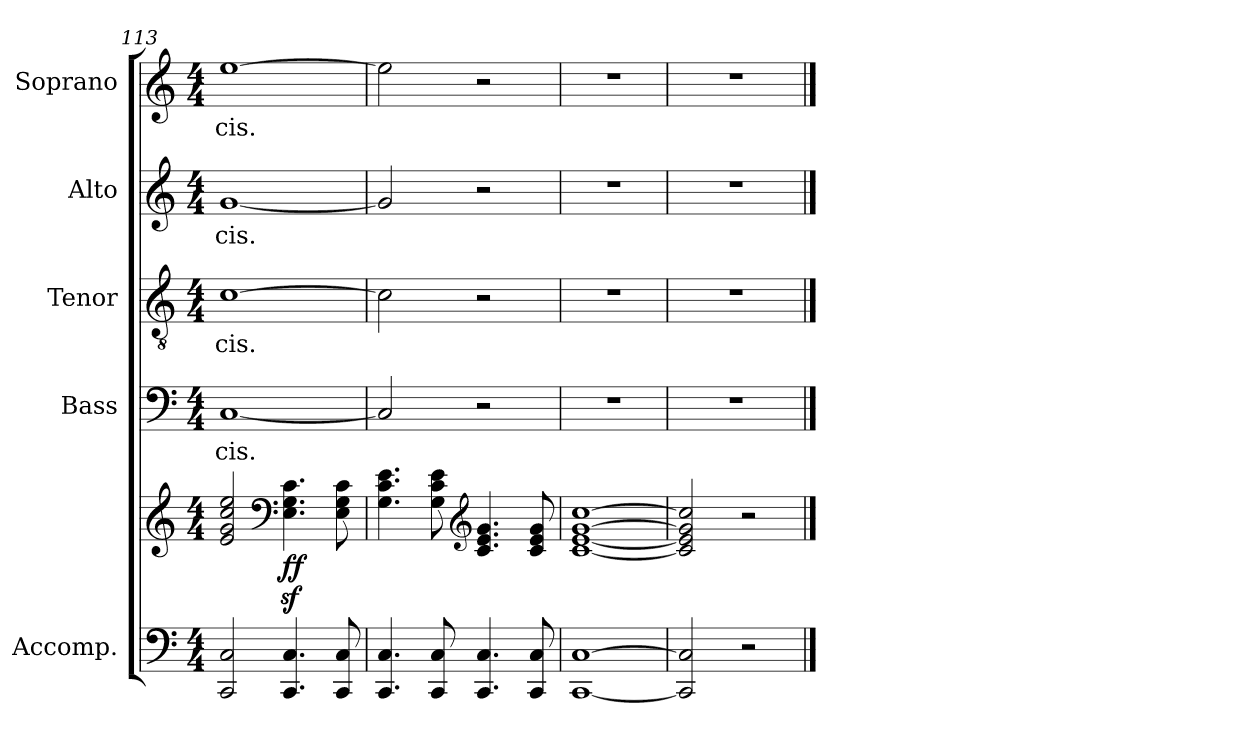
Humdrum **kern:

**kern	**kern	**dynam	**kern	**text	**kern	**text	**kern	**text	**kern	**text
*part5	*part5	*part5	*part4	*part4	*part3	*part3	*part2	*part2	*part1	*part1
*staff6	*staff5	*staff5/6	*staff4	*staff4	*staff3	*staff3	*staff2	*staff2	*staff1	*staff1
*I"Accomp.	*	*	*I"Bass	*	*I"Tenor	*	*I"Alto	*	*I"Soprano	*
*	*	*	*I'B	*	*I'T	*	*I'A	*	*I'S	*
*clefF4	*clefG2	*	*clefF4	*	*clefGv2	*	*clefG2	*	*clefG2	*
*k[]	*k[]	*	*k[]	*	*k[]	*	*k[]	*	*k[]	*
*C:	*C:	*	*C:	*	*C:	*	*C:	*	*C:	*
*M4/4	*M4/4	*	*M4/4	*	*M4/4	*	*M4/4	*	*M4/4	*
=113	=113	=113	=113	=113	=113	=113	=113	=113	=113	=113
!	!	!	!	!LO:LY:b	!	!LO:LY:b	!	!LO:LY:b	!	!LO:LY:b
2CC 2C	2e 2g 2cc 2ee	.	[1C	-cis.	[1c	-cis.	[1g	-cis.	[1ee	-cis.
*	*clefF4	*	*	*	*	*	*	*	*	*
!	!	!LO:DY:b	!	!	!	!	!	!	!	!
4.CC 4.C	4.Ez< 4.Gz< 4.cz<	ff	.	.	.	.	.	.	.	.
8CC 8C	8E 8G 8c	.	.	.	.	.	.	.	.	.
=114	=114	=114	=114	=114	=114	=114	=114	=114	=114	=114
4.CC 4.C	4.G 4.c 4.e	.	2C]	.	2c]	.	2g]	.	2ee]	.
8CC 8C	8G 8c 8e	.	.	.	.	.	.	.	.	.
*	*clefG2	*	*	*	*	*	*	*	*	*
4.CC 4.C	4.c 4.e 4.g	.	2r	.	2r	.	2r	.	2r	.
8CC 8C	8c 8e 8g	.	.	.	.	.	.	.	.	.
=115	=115	=115	=115	=115	=115	=115	=115	=115	=115	=115
[1CC [1C	[1c [1e [1g [1cc	.	1r	.	1r	.	1r	.	1r	.
=116	=116	=116	=116	=116	=116	=116	=116	=116	=116	=116
2CC] 2C]	2c] 2e] 2g] 2cc]	.	1r	.	1r	.	1r	.	1r	.
2r	2r	.	.	.	.	.	.	.	.	.
==	==	==	==	==	==	==	==	==	==	==
*-	*-	*-	*-	*-	*-	*-	*-	*-	*-	*-
